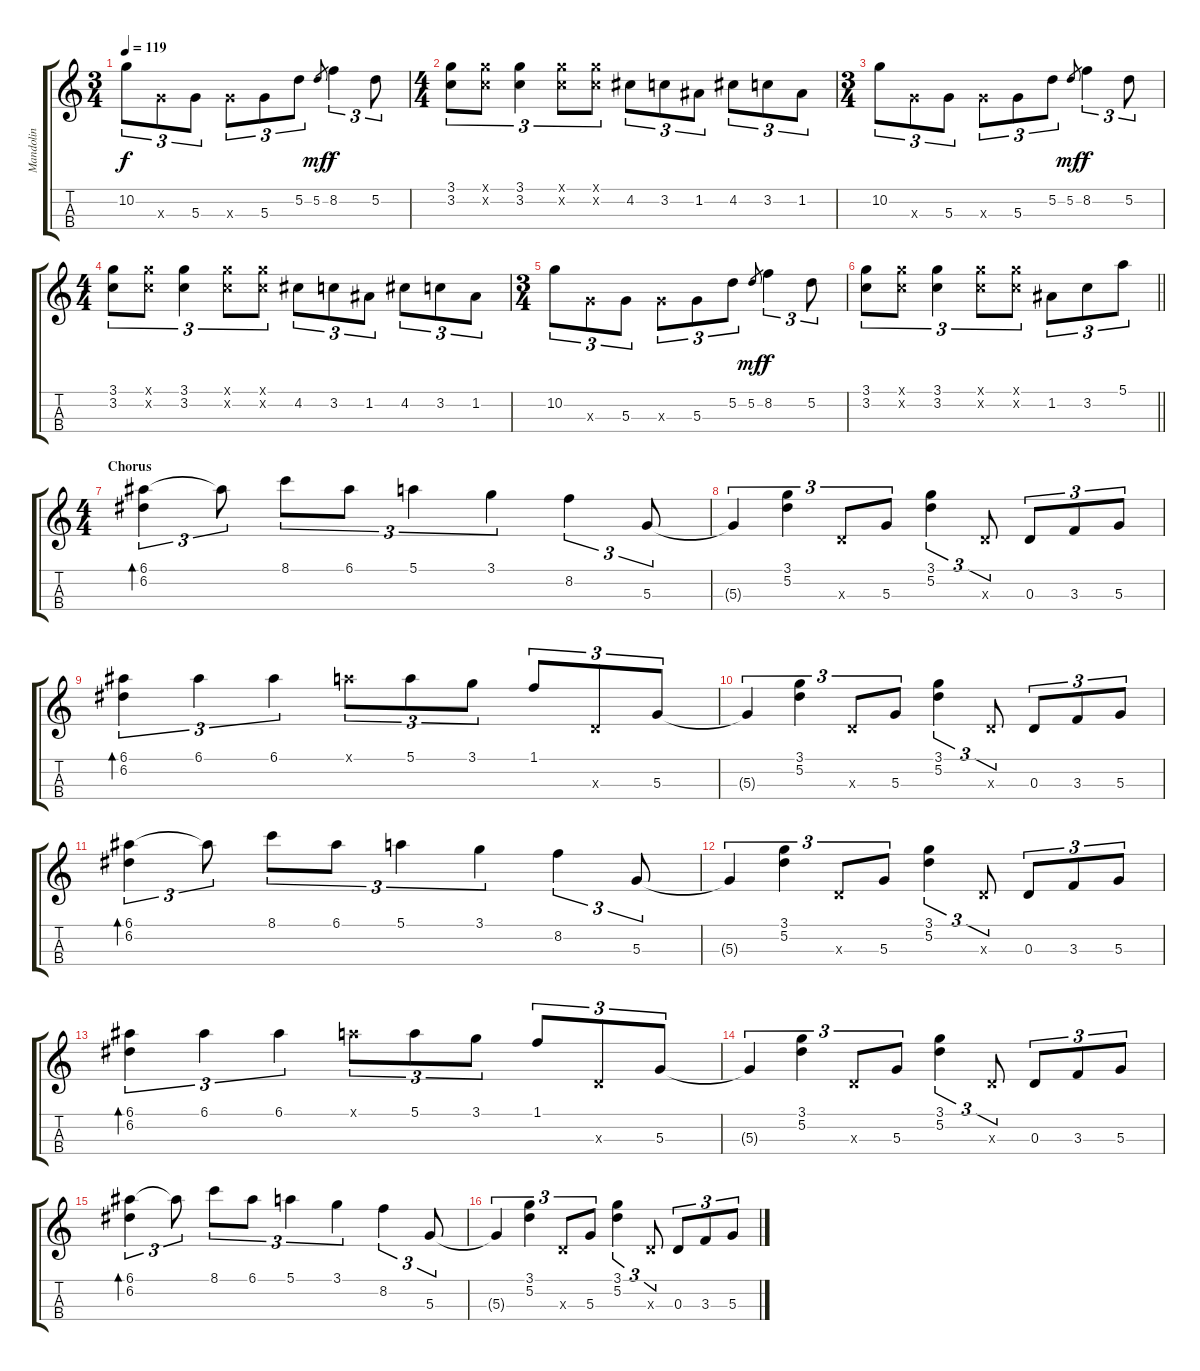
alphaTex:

\track ("Mandolin" "Mandolin") {instrument acousticguitarsteel}
\staff {score tabs}
\tuning (E4 A3 D3 G2) {hide}
\ts (3 4)
\tempo 119
\clef g2
\ks c
10.2.8{tu (3 2) dy f} 5.3{x}.8{tu (3 2)} 5.3.8{tu (3 2)} 5.3{x}.8{tu (3 2)} 5.3.8{tu (3 2)} 5.2.8{tu (3 2)} 5.2.8{gr dy mf} 8.2.4{tu (3 2) dy f} 5.2.8{tu (3 2)} |
\ts (4 4)
(3.1 3.2).8{tu (3 2)} (3.1{x} 3.2{x}).8{tu (3 2)} (3.1 3.2).4{tu (3 2)} (3.1{x} 3.2{x}).8{tu (3 2)} (3.1{x} 3.2{x}).8{tu (3 2)} 4.2.8{tu (3 2)} 3.2.8{tu (3 2)} 1.2.8{tu (3 2)} 4.2.8{tu (3 2)} 3.2.8{tu (3 2)} 1.2.8{tu (3 2)} |
\ts (3 4)
10.2.8{tu (3 2)} 5.3{x}.8{tu (3 2)} 5.3.8{tu (3 2)} 5.3{x}.8{tu (3 2)} 5.3.8{tu (3 2)} 5.2.8{tu (3 2)} 5.2.8{gr dy mf} 8.2.4{tu (3 2) dy f} 5.2.8{tu (3 2)} |
\ts (4 4)
(3.1 3.2).8{tu (3 2)} (3.1{x} 3.2{x}).8{tu (3 2)} (3.1 3.2).4{tu (3 2)} (3.1{x} 3.2{x}).8{tu (3 2)} (3.1{x} 3.2{x}).8{tu (3 2)} 4.2.8{tu (3 2)} 3.2.8{tu (3 2)} 1.2.8{tu (3 2)} 4.2.8{tu (3 2)} 3.2.8{tu (3 2)} 1.2.8{tu (3 2)} |
\ts (3 4)
10.2.8{tu (3 2)} 5.3{x}.8{tu (3 2)} 5.3.8{tu (3 2)} 5.3{x}.8{tu (3 2)} 5.3.8{tu (3 2)} 5.2.8{tu (3 2)} 5.2.8{gr dy mf} 8.2.4{tu (3 2) dy f} 5.2.8{tu (3 2)} |
\barLineRight lightlight
(3.1 3.2).8{tu (3 2)} (3.1{x} 3.2{x}).8{tu (3 2)} (3.1 3.2).4{tu (3 2)} (3.1{x} 3.2{x}).8{tu (3 2)} (3.1{x} 3.2{x}).8{tu (3 2)} 1.2.8{tu (3 2)} 3.2.8{tu (3 2)} 5.1.8{tu (3 2)} |
\ts (4 4)
\section ("" "Chorus")
(6.1 6.2).4{tu (3 2) bd 60} 6.1{t}.8{tu (3 2)} 8.1.8{tu (3 2)} 6.1.8{tu (3 2)} 5.1.4{tu (3 2)} 3.1.4{tu (3 2)} 8.2.4{tu (3 2)} 5.3.8{tu (3 2)} |
5.3{t}.4{tu (3 2)} (3.1 5.2).4{tu (3 2)} 0.3{x}.8{tu (3 2)} 5.3.8{tu (3 2)} (3.1 5.2).4{tu (3 2)} 0.3{x}.8{tu (3 2)} 0.3.8{tu (3 2)} 3.3.8{tu (3 2)} 5.3.8{tu (3 2)} |
(6.1 6.2).4{tu (3 2) bd 60} 6.1.4{tu (3 2)} 6.1.4{tu (3 2)} 5.1{x}.8{tu (3 2)} 5.1.8{tu (3 2)} 3.1.8{tu (3 2)} 1.1.8{tu (3 2)} 0.3{x}.8{tu (3 2)} 5.3.8{tu (3 2)} |
5.3{t}.4{tu (3 2)} (3.1 5.2).4{tu (3 2)} 0.3{x}.8{tu (3 2)} 5.3.8{tu (3 2)} (3.1 5.2).4{tu (3 2)} 0.3{x}.8{tu (3 2)} 0.3.8{tu (3 2)} 3.3.8{tu (3 2)} 5.3.8{tu (3 2)} |
(6.1 6.2).4{tu (3 2) bd 60} 6.1{t}.8{tu (3 2)} 8.1.8{tu (3 2)} 6.1.8{tu (3 2)} 5.1.4{tu (3 2)} 3.1.4{tu (3 2)} 8.2.4{tu (3 2)} 5.3.8{tu (3 2)} |
5.3{t}.4{tu (3 2)} (3.1 5.2).4{tu (3 2)} 0.3{x}.8{tu (3 2)} 5.3.8{tu (3 2)} (3.1 5.2).4{tu (3 2)} 0.3{x}.8{tu (3 2)} 0.3.8{tu (3 2)} 3.3.8{tu (3 2)} 5.3.8{tu (3 2)} |
(6.1 6.2).4{tu (3 2) bd 60} 6.1.4{tu (3 2)} 6.1.4{tu (3 2)} 5.1{x}.8{tu (3 2)} 5.1.8{tu (3 2)} 3.1.8{tu (3 2)} 1.1.8{tu (3 2)} 0.3{x}.8{tu (3 2)} 5.3.8{tu (3 2)} |
5.3{t}.4{tu (3 2)} (3.1 5.2).4{tu (3 2)} 0.3{x}.8{tu (3 2)} 5.3.8{tu (3 2)} (3.1 5.2).4{tu (3 2)} 0.3{x}.8{tu (3 2)} 0.3.8{tu (3 2)} 3.3.8{tu (3 2)} 5.3.8{tu (3 2)} |
(6.1 6.2).4{tu (3 2) bd 60} 6.1{t}.8{tu (3 2)} 8.1.8{tu (3 2)} 6.1.8{tu (3 2)} 5.1.4{tu (3 2)} 3.1.4{tu (3 2)} 8.2.4{tu (3 2)} 5.3.8{tu (3 2)} |
5.3{t}.4{tu (3 2)} (3.1 5.2).4{tu (3 2)} 0.3{x}.8{tu (3 2)} 5.3.8{tu (3 2)} (3.1 5.2).4{tu (3 2)} 0.3{x}.8{tu (3 2)} 0.3.8{tu (3 2)} 3.3.8{tu (3 2)} 5.3.8{tu (3 2)}
